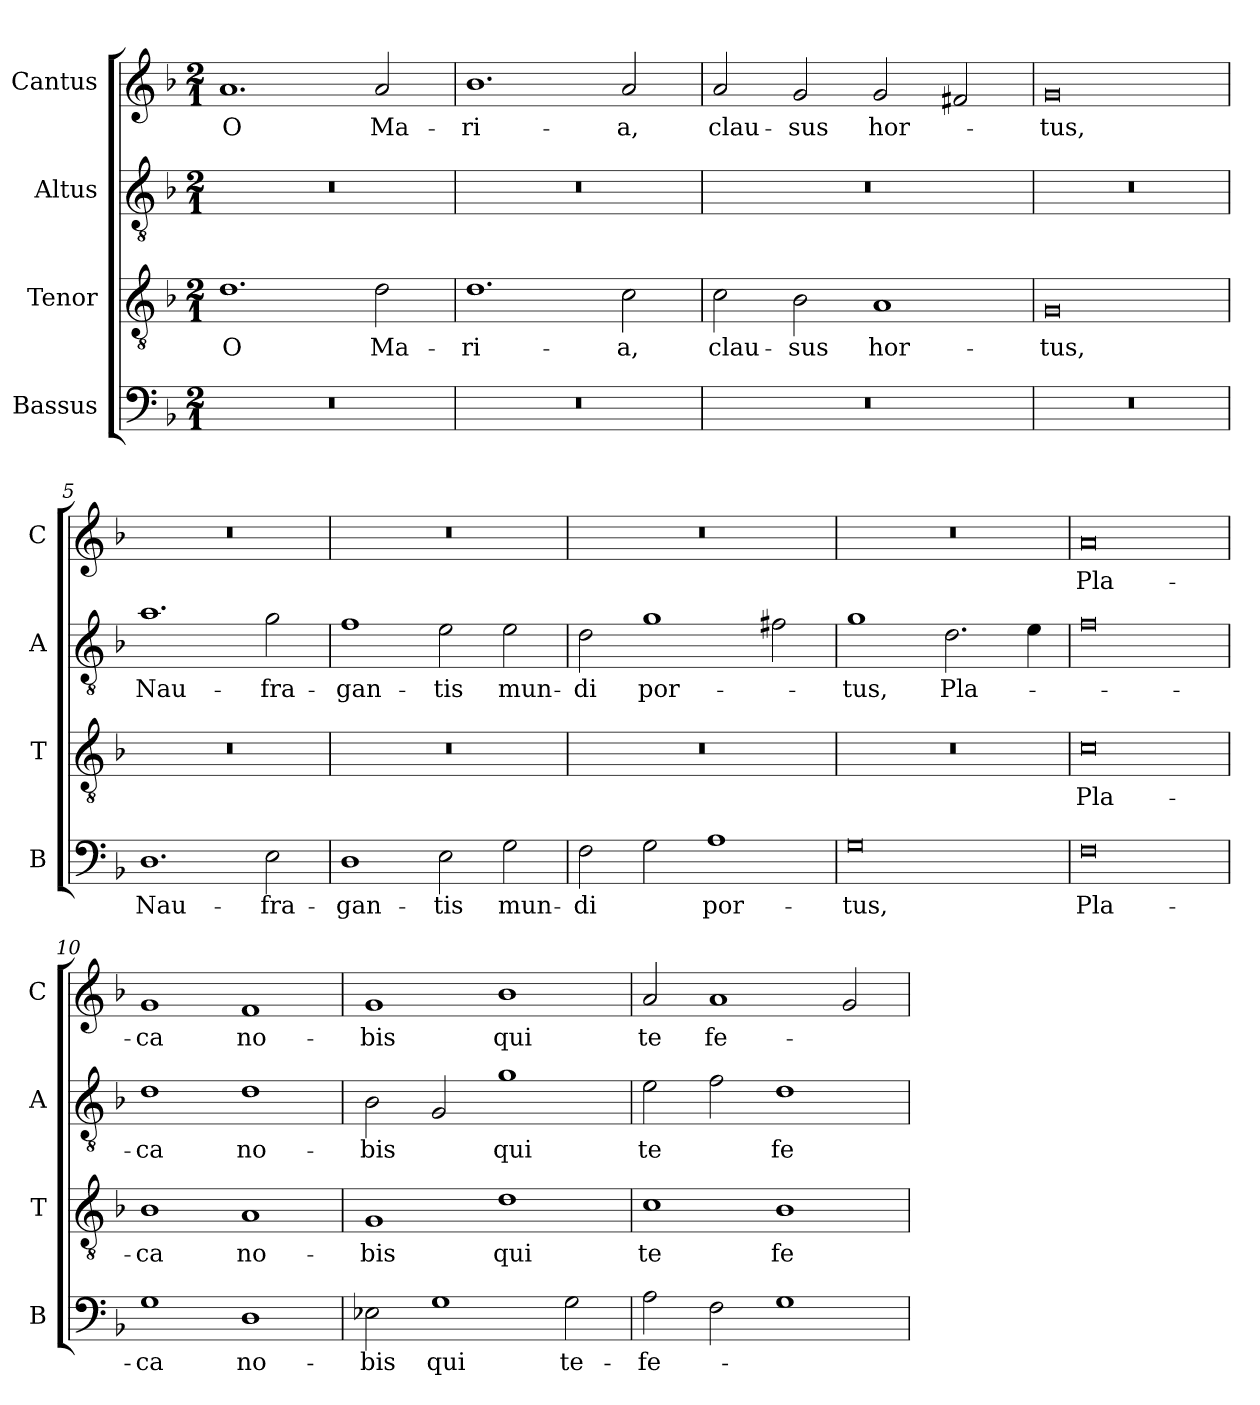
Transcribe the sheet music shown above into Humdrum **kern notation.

**kern	**text	**kern	**text	**kern	**text	**kern	**text
*part4	*part4	*part3	*part3	*part2	*part2	*part1	*part1
*staff4	*staff4	*staff3	*staff3	*staff2	*staff2	*staff1	*staff1
*I"Bassus	*	*I"Tenor	*	*I"Altus	*	*I"Cantus	*
*I'B	*	*I'T	*	*I'A	*	*I'C	*
*clefF4	*	*clefGv2	*	*clefGv2	*	*clefG2	*
*k[b-]	*	*k[b-]	*	*k[b-]	*	*k[b-]	*
*M2/1	*	*M2/1	*	*M2/1	*	*M2/1	*
=1	=1	=1	=1	=1	=1	=1	=1
0r	.	1.d	O	0r	.	1.a	O
.	.	2d	Ma-	.	.	2a	Ma-
=2	=2	=2	=2	=2	=2	=2	=2
0r	.	1.d	-ri-	0r	.	1.b-	-ri-
.	.	2c	-a,	.	.	2a	-a,
=3	=3	=3	=3	=3	=3	=3	=3
0r	.	2c	clau-	0r	.	2a	clau-
.	.	2B-	-sus	.	.	2g	-sus
.	.	1A	hor-	.	.	2g	hor-
.	.	.	.	.	.	2f#X	.
=4	=4	=4	=4	=4	=4	=4	=4
0r	.	0G	-tus,	0r	.	0g	-tus,
!!LO:LB:g=z
=5	=5	=5	=5	=5	=5	=5	=5
1.D	Nau-	0r	.	1.a	Nau-	0r	.
2E	-fra-	.	.	2g	-fra-	.	.
=6	=6	=6	=6	=6	=6	=6	=6
1D	-gan-	0r	.	1f	-gan-	0r	.
2E	-tis	.	.	2e	-tis	.	.
2G	mun-	.	.	2e	mun-	.	.
=7	=7	=7	=7	=7	=7	=7	=7
2F	-di	0r	.	2d	-di	0r	.
2G	.	.	.	1g	por-	.	.
1A	por-	.	.	.	.	.	.
.	.	.	.	2f#X	.	.	.
=8	=8	=8	=8	=8	=8	=8	=8
0G	-tus,	0r	.	1g	-tus,	0r	.
.	.	.	.	2.d	Pla-	.	.
.	.	.	.	4e	.	.	.
=9	=9	=9	=9	=9	=9	=9	=9
0F	Pla-	0c	Pla-	0f	.	0a	Pla-
!!LO:LB:g=z
=10	=10	=10	=10	=10	=10	=10	=10
1G	-ca	1B-	-ca	1d	-ca	1g	-ca
1D	no-	1A	no-	1d	no-	1f	no-
=11	=11	=11	=11	=11	=11	=11	=11
2E-X	-bis	1G	-bis	2B-	-bis	1g	-bis
1G	qui	.	.	2G	.	.	.
.	.	1d	qui	1g	qui	1b-	qui
2G	te-	.	.	.	.	.	.
=12	=12	=12	=12	=12	=12	=12	=12
2A	-fe-	1c	te	2e	te	2a	te
2F	.	.	.	2f	.	1a	fe-
1G	.	1B-	fe-	1d	fe-	.	.
.	.	.	.	.	.	2g	.
=	=	=	=	=	=	=	=
*-	*-	*-	*-	*-	*-	*-	*-
